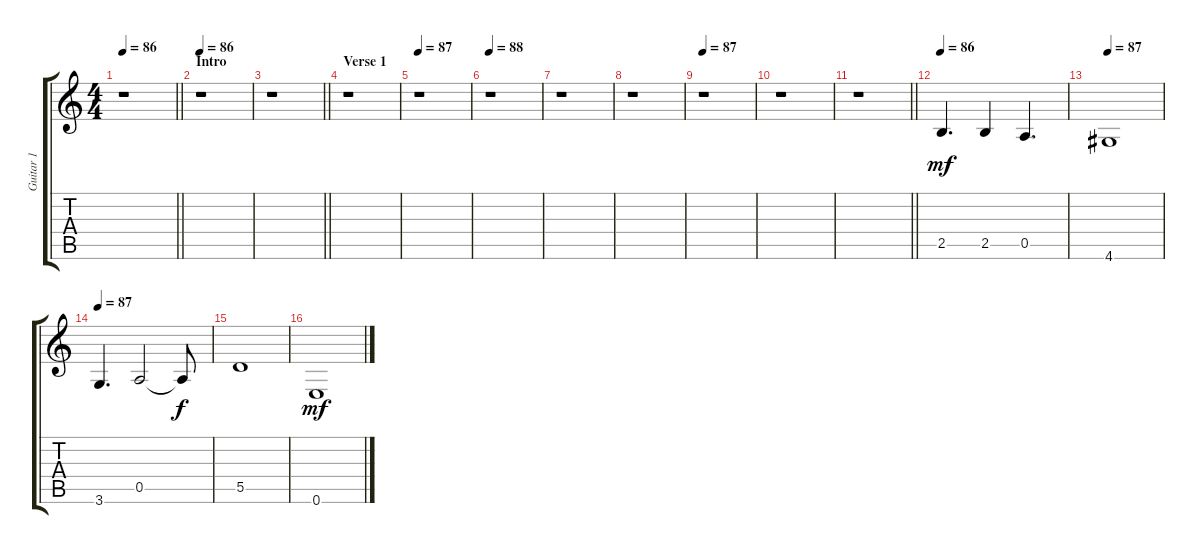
\track ("Guitar 1" "Guitar 1") {instrument overdrivenguitar}
\staff {score tabs}
\tuning (E4 B3 G3 D3 A2 E2) {hide}
\ts (4 4)
\tempo 86
\clef g2
\barLineRight lightlight
\ks c
r.1{dy mf instrument overdrivenguitar} |
\section ("" "Intro")
\tempo 86
r.1 |
\barLineRight lightlight
r.1 |
\section ("" "Verse 1")
r.1 |
\tempo 87
r.1 |
\tempo 88
r.1 |
r.1 |
r.1 |
\tempo 87
r.1 |
r.1 |
\barLineRight lightlight
r.1 |
\tempo 86
2.5.4{d} 2.5.4 0.5.4{d} |
\tempo 87
4.6.1 |
\tempo 87
3.6.4{d} 0.5.2 0.5{t}.8{dy f} |
5.5.1 |
0.6.1{dy mf}
